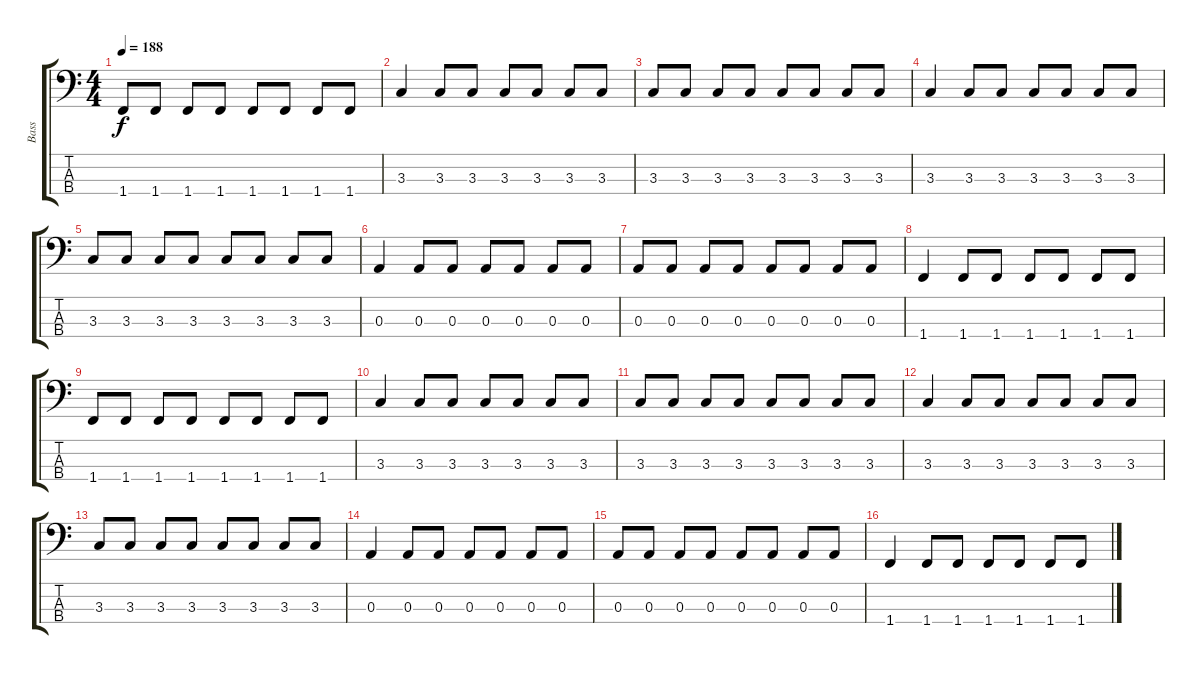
\track ("Bass" "Bass") {instrument electricbassfinger}
\staff {score tabs}
\tuning (G2 D2 A1 E1) {hide}
\ts (4 4)
\tempo 188
\clef f4
\ks c
1.4.8{dy f} 1.4.8 1.4.8 1.4.8 1.4.8 1.4.8 1.4.8 1.4.8 |
3.3.4{volume 8} 3.3.8 3.3.8 3.3.8 3.3.8 3.3.8 3.3.8 |
3.3.8 3.3.8 3.3.8 3.3.8 3.3.8 3.3.8 3.3.8 3.3.8 |
3.3.4{volume 7} 3.3.8 3.3.8 3.3.8 3.3.8 3.3.8 3.3.8 |
3.3.8 3.3.8 3.3.8 3.3.8 3.3.8 3.3.8 3.3.8 3.3.8 |
0.3.4{volume 6} 0.3.8 0.3.8 0.3.8 0.3.8 0.3.8 0.3.8 |
0.3.8 0.3.8 0.3.8 0.3.8 0.3.8 0.3.8 0.3.8 0.3.8 |
1.4.4{volume 5} 1.4.8 1.4.8 1.4.8 1.4.8 1.4.8 1.4.8 |
1.4.8 1.4.8 1.4.8 1.4.8 1.4.8 1.4.8 1.4.8 1.4.8 |
3.3.4{volume 4} 3.3.8 3.3.8 3.3.8 3.3.8 3.3.8 3.3.8 |
3.3.8 3.3.8 3.3.8 3.3.8 3.3.8 3.3.8 3.3.8 3.3.8 |
3.3.4{volume 3} 3.3.8 3.3.8 3.3.8 3.3.8 3.3.8 3.3.8 |
3.3.8 3.3.8 3.3.8 3.3.8 3.3.8 3.3.8 3.3.8 3.3.8 |
0.3.4{volume 2} 0.3.8 0.3.8 0.3.8 0.3.8 0.3.8 0.3.8 |
0.3.8 0.3.8 0.3.8 0.3.8 0.3.8 0.3.8 0.3.8 0.3.8 |
1.4.4{volume 1} 1.4.8 1.4.8 1.4.8 1.4.8 1.4.8 1.4.8
